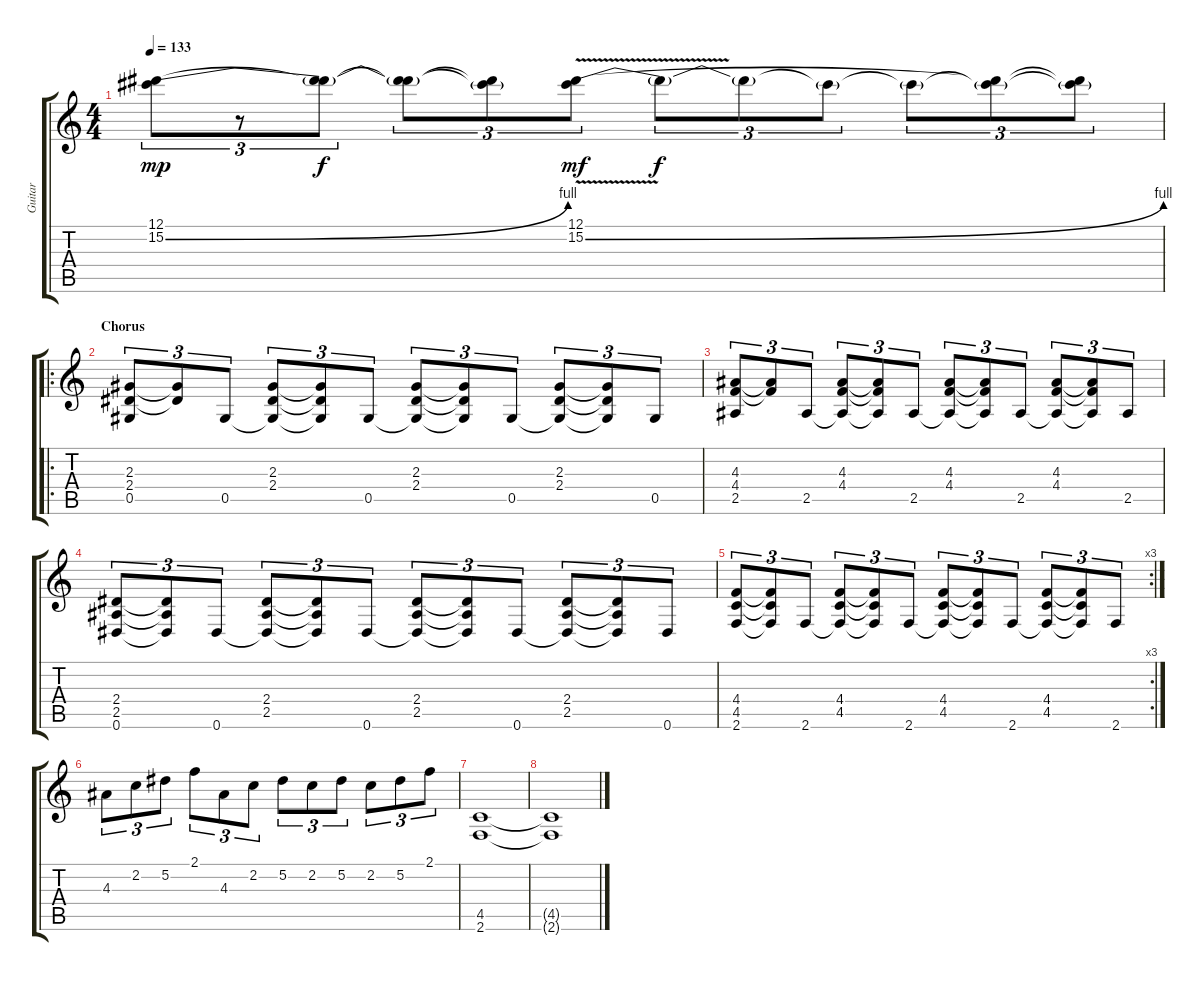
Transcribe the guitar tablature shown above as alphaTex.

\track ("Guitar" "Guitar") {instrument distortionguitar}
\staff {score tabs}
\tuning (Eb4 Bb3 Gb3 Db3 Ab2 Eb2) {hide}
\ts (4 4)
\tempo 133
\clef g2
\ks c
(12.1 15.2{be (bend 0 0 60 4)}).8{tu (3 2) dy mp} r.8{tu (3 2)} (12.1{t} 15.2{t}).8{tu (3 2) dy f} (12.1{t} 15.2{t}).8{tu (3 2)} (12.1{t} 15.2{t}).8{tu (3 2)} (12.1 15.2{be (bend 0 0 60 4) v}).8{tu (3 2) dy mf} 15.2{t}.8{tu (3 2) dy f} 15.2{t}.8{tu (3 2)} 15.2{t}.8{tu (3 2)} 15.2{t}.8{tu (3 2)} (12.1{t} 15.2{t}).8{tu (3 2)} (12.1{t} 15.2{t}).8{tu (3 2)} |
\ro
\section ("" "Chorus")
(2.3 2.4 0.5).8{tu (3 2)} (2.3{t} 2.4{t}).8{tu (3 2)} 0.5.8{tu (3 2)} (2.3 2.4 0.5{t}).8{tu (3 2)} (2.3{t} 2.4{t} 0.5{t}).8{tu (3 2)} 0.5.8{tu (3 2)} (2.3 2.4 0.5{t}).8{tu (3 2)} (2.3{t} 2.4{t} 0.5{t}).8{tu (3 2)} 0.5.8{tu (3 2)} (2.3 2.4 0.5{t}).8{tu (3 2)} (2.3{t} 2.4{t} 0.5{t}).8{tu (3 2)} 0.5.8{tu (3 2)} |
(4.3 4.4 2.5).8{tu (3 2)} (4.3{t} 4.4{t}).8{tu (3 2)} 2.5.8{tu (3 2)} (4.3 4.4 2.5{t}).8{tu (3 2)} (4.3{t} 4.4{t} 2.5{t}).8{tu (3 2)} 2.5.8{tu (3 2)} (4.3 4.4 2.5{t}).8{tu (3 2)} (4.3{t} 4.4{t} 2.5{t}).8{tu (3 2)} 2.5.8{tu (3 2)} (4.3 4.4 2.5{t}).8{tu (3 2)} (4.3{t} 4.4{t} 2.5{t}).8{tu (3 2)} 2.5.8{tu (3 2)} |
(2.4 2.5 0.6).8{tu (3 2)} (2.4{t} 2.5{t} 0.6{t}).8{tu (3 2)} 0.6.8{tu (3 2)} (2.4 2.5 0.6{t}).8{tu (3 2)} (2.4{t} 2.5{t} 0.6{t}).8{tu (3 2)} 0.6.8{tu (3 2)} (2.4 2.5 0.6{t}).8{tu (3 2)} (2.4{t} 2.5{t} 0.6{t}).8{tu (3 2)} 0.6.8{tu (3 2)} (2.4 2.5 0.6{t}).8{tu (3 2)} (2.4{t} 2.5{t} 0.6{t}).8{tu (3 2)} 0.6.8{tu (3 2)} |
\rc 3
(4.4 4.5 2.6).8{tu (3 2)} (4.4{t} 4.5{t} 2.6{t}).8{tu (3 2)} 2.6.8{tu (3 2)} (4.4 4.5 2.6{t}).8{tu (3 2)} (4.4{t} 4.5{t} 2.6{t}).8{tu (3 2)} 2.6.8{tu (3 2)} (4.4 4.5 2.6{t}).8{tu (3 2)} (4.4{t} 4.5{t} 2.6{t}).8{tu (3 2)} 2.6.8{tu (3 2)} (4.4 4.5 2.6{t}).8{tu (3 2)} (4.4{t} 4.5{t} 2.6{t}).8{tu (3 2)} 2.6.8{tu (3 2)} |
4.3.8{tu (3 2)} 2.2.8{tu (3 2)} 5.2.8{tu (3 2)} 2.1.8{tu (3 2)} 4.3.8{tu (3 2)} 2.2.8{tu (3 2)} 5.2.8{tu (3 2)} 2.2.8{tu (3 2)} 5.2.8{tu (3 2)} 2.2.8{tu (3 2)} 5.2.8{tu (3 2)} 2.1.8{tu (3 2)} |
(4.5 2.6).1{volume 1} |
(4.5{t} 2.6{t}).1
